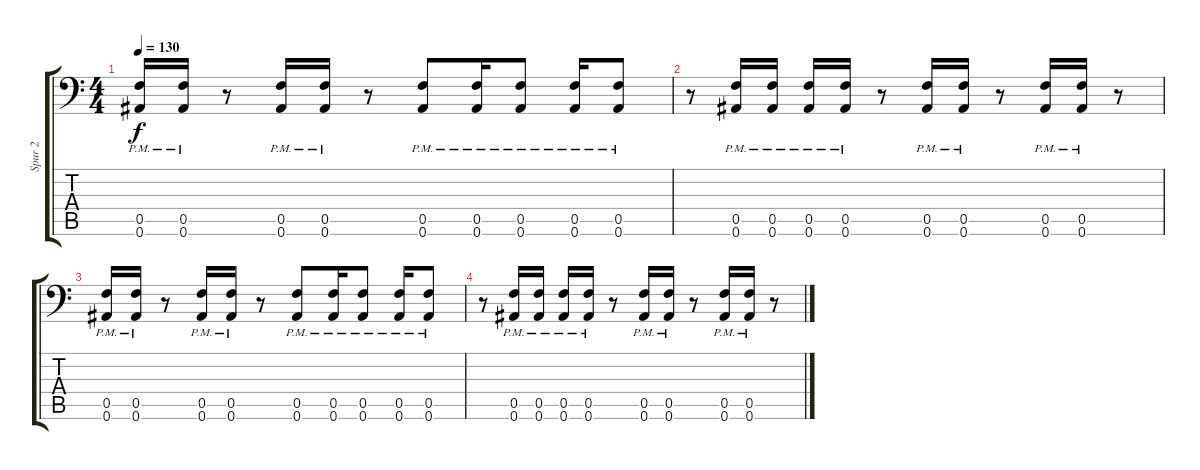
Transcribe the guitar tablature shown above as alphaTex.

\track ("Spur 2" "Spur 2") {instrument distortionguitar}
\staff {score tabs}
\tuning (C4 G3 Eb3 Bb2 F2 Bb1) {hide}
\ts (4 4)
\tempo 130
\clef f4
\ks c
(0.5{pm} 0.6{pm}).16{dy f} (0.5{pm} 0.6{pm}).16 r.8 (0.5{pm} 0.6{pm}).16 (0.5{pm} 0.6{pm}).16 r.8 (0.5{pm} 0.6{pm}).8 (0.5{pm} 0.6{pm}).16 (0.5{pm} 0.6{pm}).8 (0.5{pm} 0.6{pm}).16 (0.5{pm} 0.6{pm}).8 |
r.8 (0.5{pm} 0.6{pm}).16 (0.5{pm} 0.6{pm}).16 (0.5{pm} 0.6{pm}).16 (0.5{pm} 0.6{pm}).16 r.8 (0.5{pm} 0.6{pm}).16 (0.5{pm} 0.6{pm}).16 r.8 (0.5{pm} 0.6{pm}).16 (0.5{pm} 0.6{pm}).16 r.8 |
(0.5{pm} 0.6{pm}).16 (0.5{pm} 0.6{pm}).16 r.8 (0.5{pm} 0.6{pm}).16 (0.5{pm} 0.6{pm}).16 r.8 (0.5{pm} 0.6{pm}).8 (0.5{pm} 0.6{pm}).16 (0.5{pm} 0.6{pm}).8 (0.5{pm} 0.6{pm}).16 (0.5{pm} 0.6{pm}).8 |
r.8 (0.5{pm} 0.6{pm}).16 (0.5{pm} 0.6{pm}).16 (0.5{pm} 0.6{pm}).16 (0.5{pm} 0.6{pm}).16 r.8 (0.5{pm} 0.6{pm}).16 (0.5{pm} 0.6{pm}).16 r.8 (0.5{pm} 0.6{pm}).16 (0.5{pm} 0.6{pm}).16 r.8
